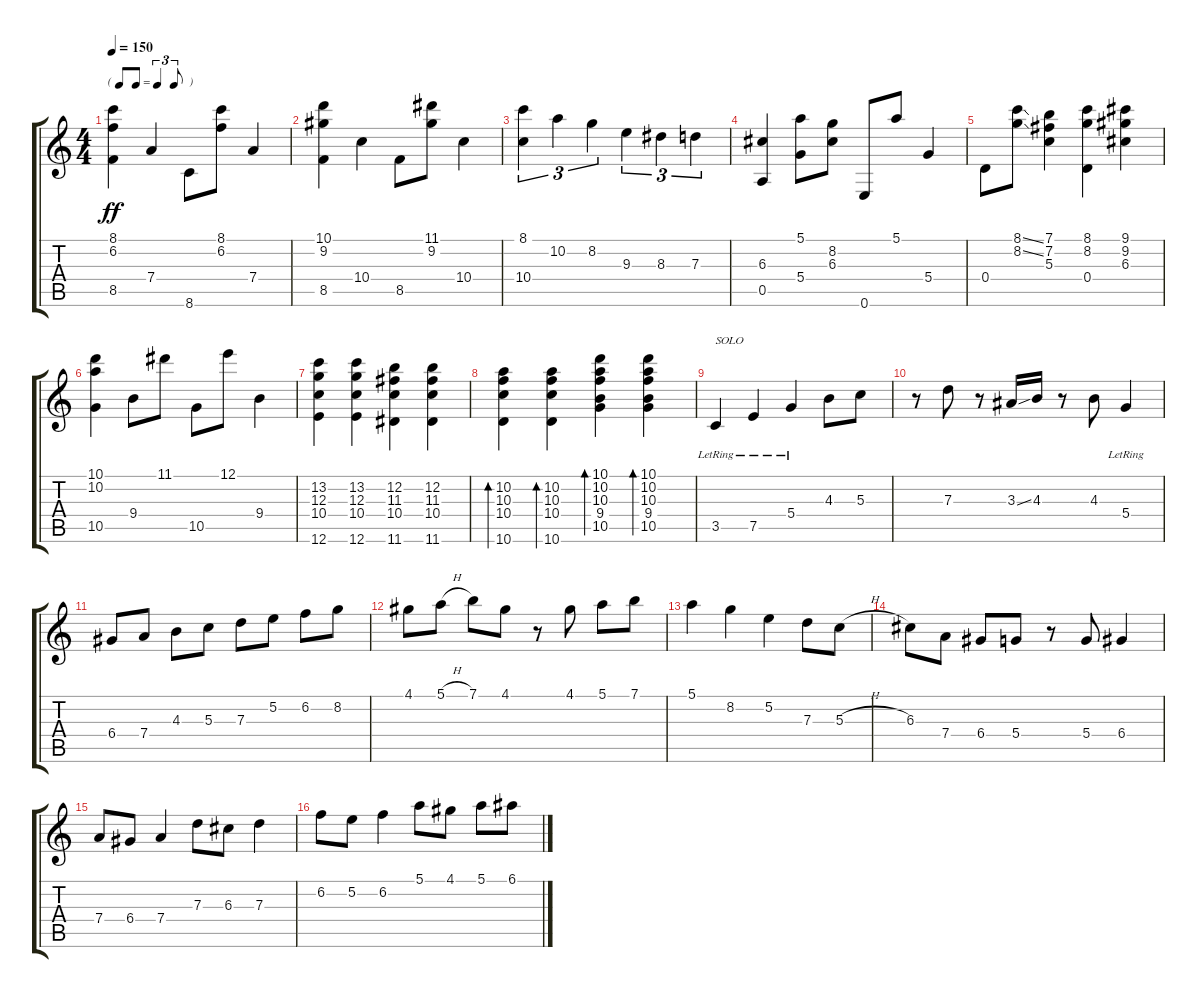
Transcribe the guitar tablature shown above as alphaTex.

\track "" {instrument acousticguitarnylon}
\staff {score tabs}
\tuning (E4 B3 G3 D3 A2 E2) {hide}
\ts (4 4)
\tf triplet8th
\tempo 150
\clef g2
\ks c
(8.1 6.2 8.5).4{dy ff} 7.4.4 8.6.8 (8.1 6.2).8 7.4.4 |
(10.1 9.2 8.5).4 10.4.4 8.5.8 (11.1 9.2).8 10.4.4 |
(8.1 10.4).4{tu (3 2)} 10.2.4{tu (3 2)} 8.2.4{tu (3 2)} 9.3.4{tu (3 2)} 8.3.4{tu (3 2)} 7.3.4{tu (3 2)} |
(6.3 0.5).4 (5.1 5.4).8 (8.2 6.3).8 0.6.8 5.1.8 5.4.4 |
0.4.8 (8.1{ss} 8.2{ss}).8 (7.1 7.2 5.3).4 (8.1 8.2 0.4).4 (9.1 9.2 6.3).4 |
(10.1 10.2 10.5).4 9.4.8 11.1.8 10.5.8 12.1.8 9.4.4 |
(13.2 12.3 10.4 12.6).4 (13.2 12.3 10.4 12.6).4 (12.2 11.3 10.4 11.6).4 (12.2 11.3 10.4 11.6).4 |
(10.2 10.3 10.4 10.6).4{bd 120} (10.2 10.3 10.4 10.6).4{bd 120} (10.1 10.2 10.3 9.4 10.5).4{bd 120} (10.1 10.2 10.3 9.4 10.5).4{bd 120} |
3.5{lr}.4{txt "SOLO"} 7.5{lr}.4 5.4{lr}.4 4.3.8 5.3.8 |
r.8 7.3.8 r.8 3.3{ss}.16 4.3.16 r.8 4.3.8 5.4{lr}.4 |
6.4.8 7.4.8 4.3.8 5.3.8 7.3.8 5.2.8 6.2.8 8.2.8 |
4.1.8 5.1{h}.8 7.1.8 4.1.8 r.8 4.1.8 5.1.8 7.1.8 |
5.1.4 8.2.4 5.2.4 7.3.8 5.3{h}.8 |
6.3.8 7.4.8 6.4.8 5.4.8 r.8 5.4.8 6.4.4 |
7.4.8 6.4.8 7.4.4 7.3.8 6.3.8 7.3.4 |
6.2.8 5.2.8 6.2.4 5.1.8 4.1.8 5.1.8 6.1.8
